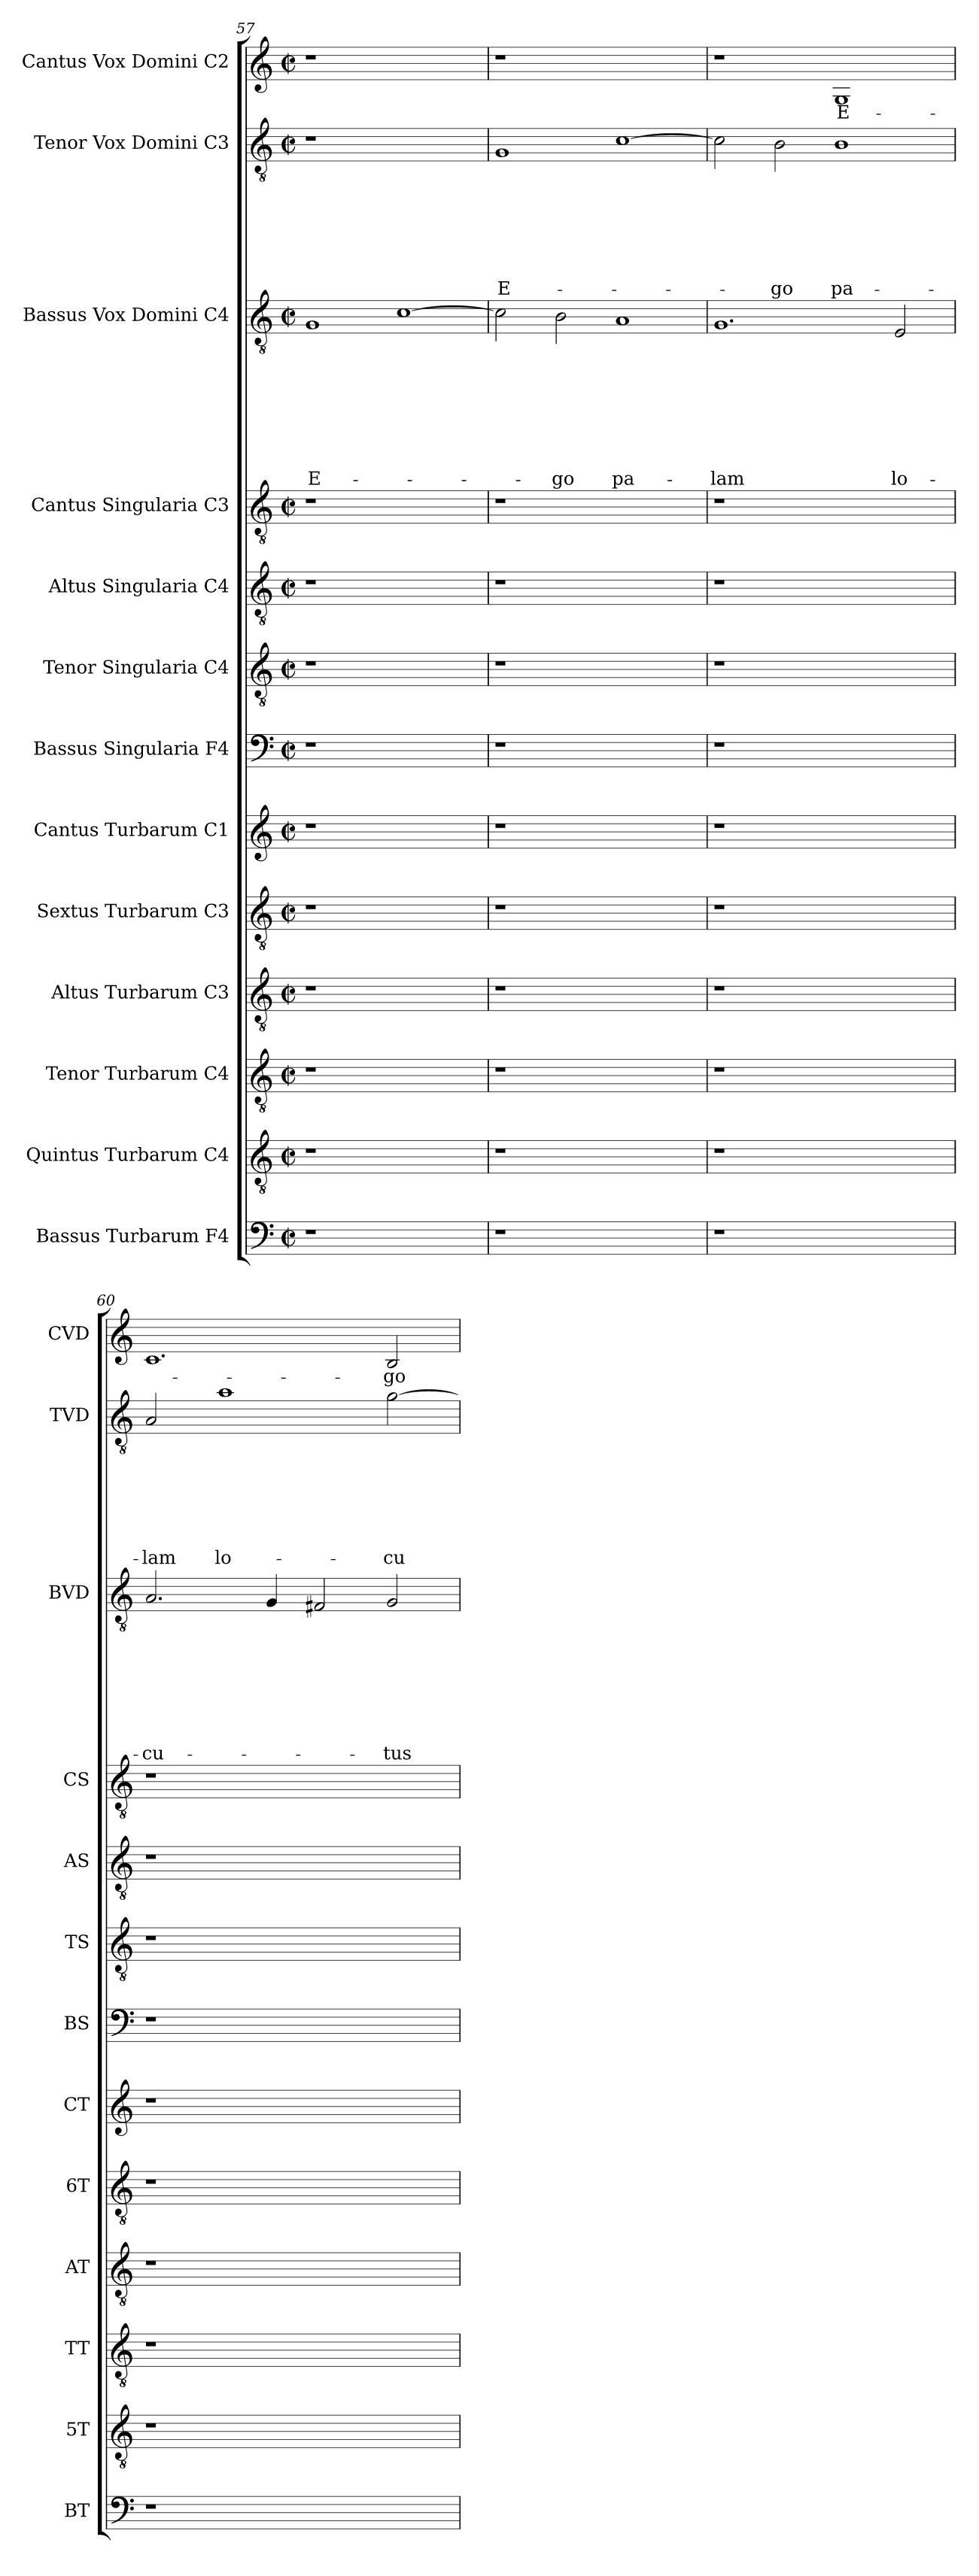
**kern	**kern	**kern	**kern	**kern	**kern	**kern	**kern	**kern	**kern	**kern	**text	**text	**text	**text	**text	**text	**text	**text	**kern	**text	**text	**text	**text	**text	**text	**text	**kern	**text
*part13	*part12	*part11	*part10	*part9	*part8	*part7	*part6	*part5	*part4	*part3	*part3	*part3	*part3	*part3	*part3	*part3	*part3	*part3	*part2	*part2	*part2	*part2	*part2	*part2	*part2	*part2	*part1	*part1
*staff13	*staff12	*staff11	*staff10	*staff9	*staff8	*staff7	*staff6	*staff5	*staff4	*staff3	*staff3	*staff3	*staff3	*staff3	*staff3	*staff3	*staff3	*staff3	*staff2	*staff2	*staff2	*staff2	*staff2	*staff2	*staff2	*staff2	*staff1	*staff1
*I"Bassus Turbarum F4	*I"Quintus  Turbarum C4	*I"Tenor Turbarum C4	*I"Altus Turbarum C3	*I"Sextus Turbarum C3	*I"Cantus  Turbarum C1	*I"Bassus Singularia F4	*I"Tenor  Singularia C4	*I"Altus Singularia C4	*I"Cantus  Singularia C3	*I"Bassus Vox Domini C4	*	*	*	*	*	*	*	*	*I"Tenor Vox Domini C3	*	*	*	*	*	*	*	*I"Cantus  Vox Domini C2	*
*I'BT	*I'5T	*I'TT	*I'AT	*I'6T	*I'CT	*I'BS	*I'TS	*I'AS	*I'CS	*I'BVD	*	*	*	*	*	*	*	*	*I'TVD	*	*	*	*	*	*	*	*I'CVD	*
*clefF4	*clefGv2	*clefGv2	*clefGv2	*clefGv2	*clefG2	*clefF4	*clefGv2	*clefGv2	*clefGv2	*clefGv2	*	*	*	*	*	*	*	*	*clefGv2	*	*	*	*	*	*	*	*clefG2	*
*k[]	*k[]	*k[]	*k[]	*k[]	*k[]	*k[]	*k[]	*k[]	*k[]	*k[]	*	*	*	*	*	*	*	*	*k[]	*	*	*	*	*	*	*	*k[]	*
*C:	*C:	*C:	*C:	*C:	*C:	*C:	*C:	*C:	*C:	*C:	*	*	*	*	*	*	*	*	*C:	*	*	*	*	*	*	*	*C:	*
*M2/2	*M2/2	*M2/2	*M2/2	*M2/2	*M2/2	*M2/2	*M2/2	*M2/2	*M2/2	*M2/2	*	*	*	*	*	*	*	*	*M2/2	*	*	*	*	*	*	*	*M2/2	*
*met(c|)	*met(c|)	*met(c|)	*met(c|)	*met(c|)	*met(c|)	*met(c|)	*met(c|)	*met(c|)	*met(c|)	*met(c|)	*	*	*	*	*	*	*	*	*met(c|)	*	*	*	*	*	*	*	*met(c|)	*
=57	=57	=57	=57	=57	=57	=57	=57	=57	=57	=57	=57	=57	=57	=57	=57	=57	=57	=57	=57	=57	=57	=57	=57	=57	=57	=57	=57	=57
1r	1r	1r	1r	1r	1r	1r	1r	1r	1r	1G	.	.	.	.	.	.	.	E-	1r	.	.	.	.	.	.	.	1r	.
1ryy	1ryy	1ryy	1ryy	1ryy	1ryy	1ryy	1ryy	1ryy	1ryy	[1c	.	.	.	.	.	.	.	.	1ryy	.	.	.	.	.	.	.	1ryy	.
=58	=58	=58	=58	=58	=58	=58	=58	=58	=58	=58	=58	=58	=58	=58	=58	=58	=58	=58	=58	=58	=58	=58	=58	=58	=58	=58	=58	=58
1r	1r	1r	1r	1r	1r	1r	1r	1r	1r	2c\]	.	.	.	.	.	.	.	.	1G	.	.	.	.	.	.	E-	1r	.
.	.	.	.	.	.	.	.	.	.	2B\	.	.	.	.	.	.	.	-go	.	.	.	.	.	.	.	.	.	.
1ryy	1ryy	1ryy	1ryy	1ryy	1ryy	1ryy	1ryy	1ryy	1ryy	1A	.	.	.	.	.	.	.	pa-	[1c	.	.	.	.	.	.	.	1ryy	.
=59	=59	=59	=59	=59	=59	=59	=59	=59	=59	=59	=59	=59	=59	=59	=59	=59	=59	=59	=59	=59	=59	=59	=59	=59	=59	=59	=59	=59
1r	1r	1r	1r	1r	1r	1r	1r	1r	1r	1.G	.	.	.	.	.	.	.	-lam	2c\]	.	.	.	.	.	.	.	1r	.
.	.	.	.	.	.	.	.	.	.	.	.	.	.	.	.	.	.	.	2B\	.	.	.	.	.	.	-go	.	.
1ryy	1ryy	1ryy	1ryy	1ryy	1ryy	1ryy	1ryy	1ryy	1ryy	.	.	.	.	.	.	.	.	.	1B	.	.	.	.	.	.	pa-	1G	E-
.	.	.	.	.	.	.	.	.	.	2E/	.	.	.	.	.	.	.	lo-	.	.	.	.	.	.	.	.	.	.
=60	=60	=60	=60	=60	=60	=60	=60	=60	=60	=60	=60	=60	=60	=60	=60	=60	=60	=60	=60	=60	=60	=60	=60	=60	=60	=60	=60	=60
1r	1r	1r	1r	1r	1r	1r	1r	1r	1r	2.A/	.	.	.	.	.	.	.	-cu-	2A/	.	.	.	.	.	.	-lam	1.c	.
.	.	.	.	.	.	.	.	.	.	.	.	.	.	.	.	.	.	.	1a	.	.	.	.	.	.	lo-	.	.
.	.	.	.	.	.	.	.	.	.	4G/	.	.	.	.	.	.	.	.	.	.	.	.	.	.	.	.	.	.
1ryy	1ryy	1ryy	1ryy	1ryy	1ryy	1ryy	1ryy	1ryy	1ryy	2F#X/	.	.	.	.	.	.	.	.	.	.	.	.	.	.	.	.	.	.
.	.	.	.	.	.	.	.	.	.	2G/	.	.	.	.	.	.	.	-tus	[2g\	.	.	.	.	.	.	-cu-	2B/	-go
=	=	=	=	=	=	=	=	=	=	=	=	=	=	=	=	=	=	=	=	=	=	=	=	=	=	=	=	=
*-	*-	*-	*-	*-	*-	*-	*-	*-	*-	*-	*-	*-	*-	*-	*-	*-	*-	*-	*-	*-	*-	*-	*-	*-	*-	*-	*-	*-
